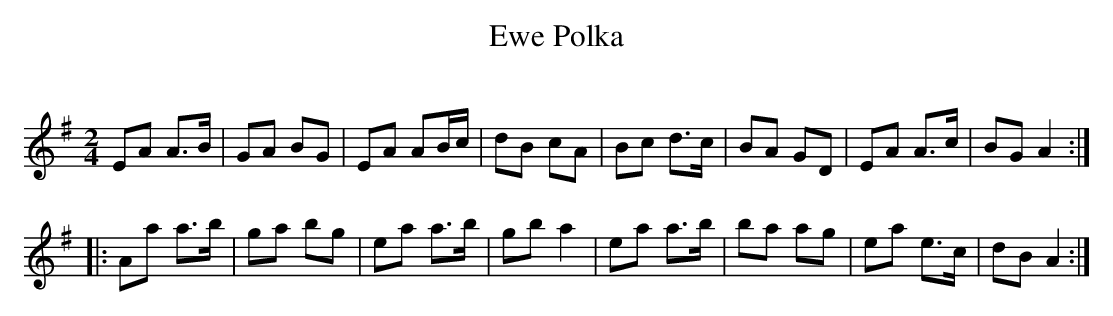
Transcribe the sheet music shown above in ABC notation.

X:1
T: Ewe Polka
C:
M:2/4
K:G
E2A2 A3B|G2A2 B2G2|E2A2 A2Bc|d2B2 c2A2|B2c2 d3c|B2A2 G2D2|E2A2 A3c|B2G2 A4:|
|:A2a2 a3b|g2a2 b2g2|e2a2 a3b|g2b2a4|e2a2 a3b|b2a2 a2g2|e2a2 e3c|d2B2A4:|
